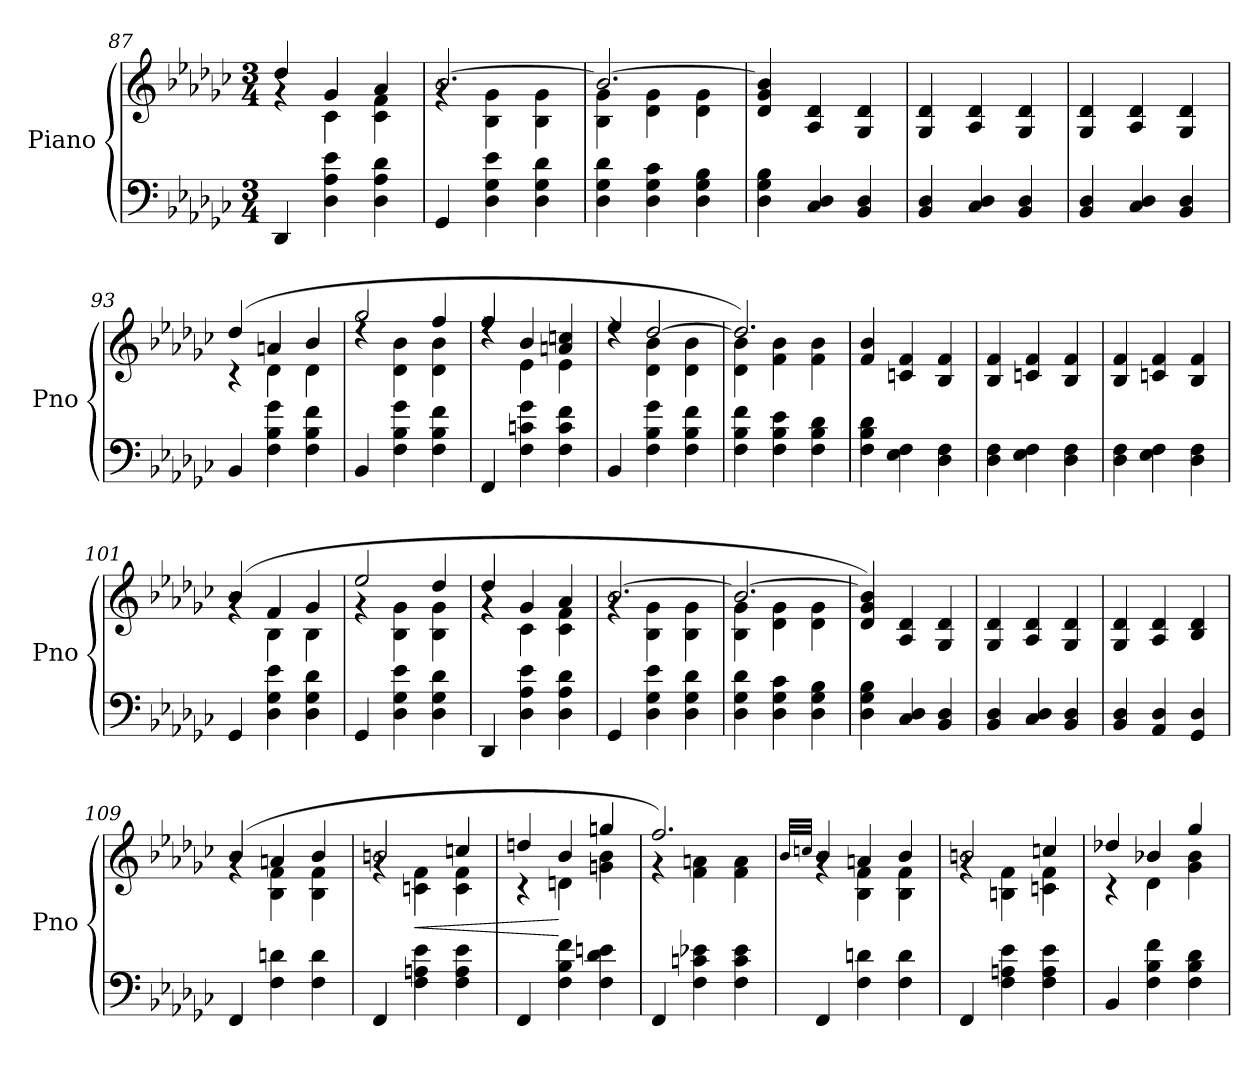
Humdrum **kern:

**kern	**kern	**dynam
*part1	*part1	*part1
*staff2	*staff1	*staff1/2
*I"Piano	*	*
*I'Pno	*	*
*clefF4	*clefG2	*
*k[b-e-a-d-g-c-]	*k[b-e-a-d-g-c-]	*
*M3/4	*M3/4	*
=87	=87	=87
*	*^	*
4DD-/	4dd-/	4rg	.
4D-\ 4A-\ 4e-\	4g-/	4c-\	.
4D-\ 4A-\ 4d-\	4a-/	4c-\ 4f\	.
=88	=88	=88	=88
4GG-/	[2.b-/	4rg	.
4D-\ 4G-\ 4e-\	.	4B-\ 4g-\	.
4D-\ 4G-\ 4d-\	.	4B-\ 4g-\	.
!!LO:LB:g=z	!!
=89	=89	=89	=89
4D-\ 4G-\ 4d-\	2.b-/_	4B-\ 4g-\	.
4D-\ 4G-\ 4c-\	.	4d-\ 4g-\	.
4D-\ 4G-\ 4B-\	.	4d-\ 4g-\	.
*	*v	*v	*
=90	=90	=90
4D-\ 4G-\ 4B-\	4d-/ 4g-/ 4b-/]	.
4C-/ 4D-/	4A-/ 4d-/	.
4BB-/ 4D-/	4G-/ 4d-/	.
!!LO:PB:g=z
=91	=91	=91
4BB-/ 4D-/	4G-/ 4d-/	.
4C-/ 4D-/	4A-/ 4d-/	.
4BB-/ 4D-/	4G-/ 4d-/	.
=92	=92	=92
4BB-/ 4D-/	4G-/ 4d-/	.
4C-/ 4D-/	4A-/ 4d-/	.
4BB-/ 4D-/	4G-/ 4d-/	.
=93	=93	=93
*	*^	*
4BB-/	(4dd-/	4r	.
4F\ 4B-\ 4g-\	4an/	4d-\	.
4F\ 4B-\ 4f\	4b-/	4d-\	.
=94	=94	=94	=94
4BB-/	2gg-/	4rdd	.
4F\ 4B-\ 4g-\	.	4d-\ 4b-\	.
4F\ 4B-\ 4f\	4ff/	4d-\ 4b-\	.
=95	=95	=95	=95
4FF/	4ff/	4rdd	.
4F\ 4cn\ 4g-\	4b-/	4e-\	.
4F\ 4c\ 4f\	4an/ 4ccn/	4e-\	.
=96	=96	=96	=96
4BB-/	4ee-/	4rdd	.
4F\ 4B-\ 4g-\	[2dd-/	4d-\ 4b-\	.
4F\ 4B-\ 4f\	.	4d-\ 4b-\	.
=97	=97	=97	=97
4F\ 4B-\ 4f\	2.dd-/])	4d-\ 4b-\	.
4F\ 4B-\ 4e-\	.	4f\ 4b-\	.
4F\ 4B-\ 4d-\	.	4f\ 4b-\	.
*	*v	*v	*
=98	=98	=98
4F\ 4B-\ 4d-\	4f/ 4b-/	.
4E-\ 4F\	4cn/ 4f/	.
4D-\ 4F\	4B-/ 4f/	.
!!LO:LB:g=z
=99	=99	=99
4D-\ 4F\	4B-/ 4f/	.
4E-\ 4F\	4cn/ 4f/	.
4D-\ 4F\	4B-/ 4f/	.
!!LO:LB:g=z
=100	=100	=100
4D-\ 4F\	4B-/ 4f/	.
4E-\ 4F\	4cn/ 4f/	.
4D-\ 4F\	4B-/ 4f/	.
=101	=101	=101
*	*^	*
4GG-/	(4b-/	4rg	.
4D-\ 4G-\ 4e-\	4f/	4B-\	.
4D-\ 4G-\ 4d-\	4g-/	4B-\	.
=102	=102	=102	=102
4GG-/	2ee-/	4rg	.
4D-\ 4G-\ 4e-\	.	4B-\ 4g-\	.
4D-\ 4G-\ 4d-\	4dd-/	4B-\ 4g-\	.
=103	=103	=103	=103
4DD-/	4dd-/	4rg	.
4D-\ 4A-\ 4e-\	4g-/	4c-\	.
4D-\ 4A-\ 4d-\	4a-/	4c-\ 4f\	.
=104	=104	=104	=104
4GG-/	[2.b-/	4rg	.
4D-\ 4G-\ 4e-\	.	4B-\ 4g-\	.
4D-\ 4G-\ 4d-\	.	4B-\ 4g-\	.
=105	=105	=105	=105
4D-\ 4G-\ 4d-\	2.b-/_	4B-\ 4g-\	.
4D-\ 4G-\ 4c-\	.	4d-\ 4g-\	.
4D-\ 4G-\ 4B-\	.	4d-\ 4g-\	.
*	*v	*v	*
=106	=106	=106
4D-\ 4G-\ 4B-\	4d-/ 4g-/ 4b-/])	.
4C-/ 4D-/	4A-/ 4d-/	.
4BB-/ 4D-/	4G-/ 4d-/	.
=107	=107	=107
4BB-/ 4D-/	4G-/ 4d-/	.
4C-/ 4D-/	4A-/ 4d-/	.
4BB-/ 4D-/	4G-/ 4d-/	.
!!LO:LB:g=z
=108	=108	=108
4BB-/ 4D-/	4G-/ 4d-/	.
4AA-/ 4D-/	4A-/ 4d-/	.
4GG-/ 4D-/	4B-/ 4d-/	.
=109	=109	=109
*	*^	*
4FF/	(4b-/	4rg	.
4F\ 4dn\	4an/	4B-\ 4f\	.
4F\ 4d\	4b-/	4B-\ 4f\	.
!!LO:LB:g=z	!!
=110	=110	=110	=110
4FF/	2bn/	4rg	.
!	!	!	!LO:HP:b
4F\ 4An\ 4e-\	.	4cn\ 4f\	<
4F\ 4A\ 4e-\	4ccn/	4c\ 4f\	.
=111	=111	=111	=111
4FF/	4ddn/	4r	.
4F\ 4B-\ 4f\	4b-/	4dn\	[
4F\ 4d-\ 4en\	4ggn/	4gn\ 4b-\	.
=112	=112	=112	=112
4FF/	2.ff/)	4r	.
4F\ 4cn\ 4e-X\	.	4f\ 4an\	.
4F\ 4c\ 4e-\	.	4f\ 4a\	.
=113	=113	=113	=113
.	32qb-/LLL	.	.
.	32qccn/JJJ	.	.
4FF/	4b-/	4rg	.
4F\ 4dn\	4an/	4B-\ 4f\	.
4F\ 4d\	4b-/	4B-\ 4f\	.
=114	=114	=114	=114
!	!	!	!LO:DY:b
4FF/	2bn/	4rg	other-dynamics
4F\ 4An\ 4e-\	.	4Bn\ 4f\	.
4F\ 4A\ 4e-\	4ccn/	4cn\ 4f\	.
=115	=115	=115	=115
4BB-/	4dd-X/	4r	.
4F\ 4B-\ 4f\	4b-X/	4d-\	.
4F\ 4B-\ 4d-\	4gg-/	4g-\ 4b-\	.
*	*v	*v	*
=	=	=
*-	*-	*-
